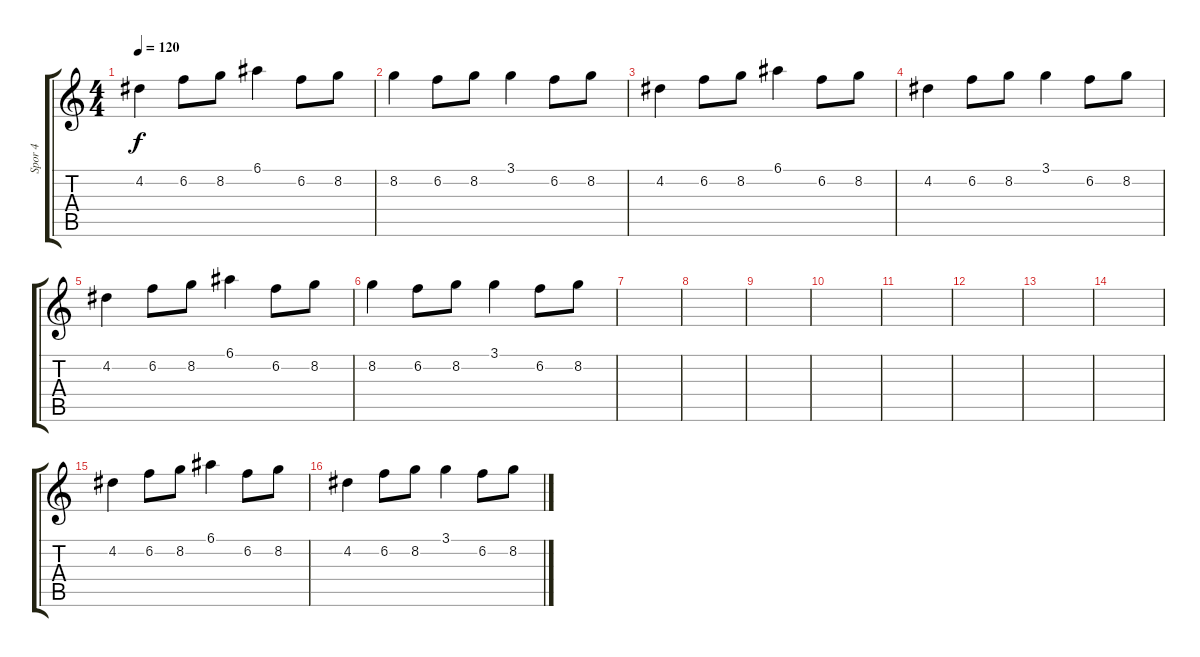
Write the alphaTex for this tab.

\track ("Spor 4" "Spor 4") {instrument distortionguitar}
\staff {score tabs}
\tuning (E4 B3 G3 D3 A2 E2) {hide}
\ts (4 4)
\tempo 120
\clef g2
\ks c
4.2.4{dy f} 6.2.8 8.2.8 6.1.4 6.2.8 8.2.8 |
8.2.4 6.2.8 8.2.8 3.1.4 6.2.8 8.2.8 |
4.2.4 6.2.8 8.2.8 6.1.4 6.2.8 8.2.8 |
4.2.4 6.2.8 8.2.8 3.1.4 6.2.8 8.2.8 |
4.2.4 6.2.8 8.2.8 6.1.4 6.2.8 8.2.8 |
8.2.4 6.2.8 8.2.8 3.1.4 6.2.8 8.2.8 |
|
|
|
|
|
|
|
|
4.2.4 6.2.8 8.2.8 6.1.4 6.2.8 8.2.8 |
4.2.4 6.2.8 8.2.8 3.1.4 6.2.8 8.2.8
